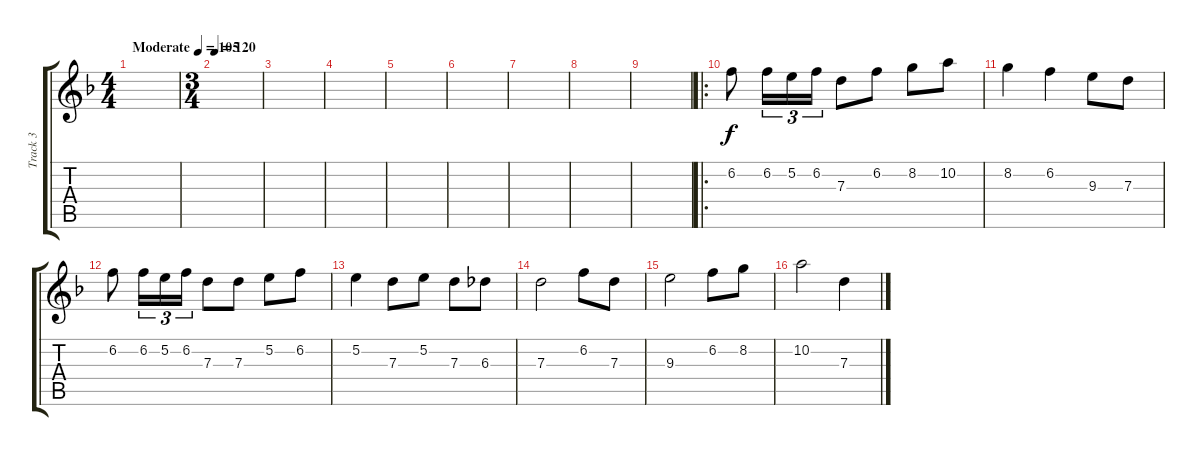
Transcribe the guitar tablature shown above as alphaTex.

\track ("Track 3" "Track 3") {instrument acousticguitarnylon}
\staff {score tabs}
\tuning (E4 B3 G3 D3 A2 E2) {hide}
\ts (4 4)
\tempo (105 "Moderate")
\clef g2
\ks dminor
|
\ts (3 4)
\tempo 120
|
|
|
|
|
|
|
|
\ro
6.2.8 6.2.16{tu (3 2)} 5.2.16{tu (3 2)} 6.2.16{tu (3 2)} 7.3.8 6.2.8 8.2.8 10.2.8 |
8.2.4 6.2.4 9.3.8 7.3.8 |
6.2.8 6.2.16{tu (3 2)} 5.2.16{tu (3 2)} 6.2.16{tu (3 2)} 7.3.8 7.3.8 5.2.8 6.2.8 |
5.2.4 7.3.8 5.2.8 7.3.8 6.3.8 |
7.3.2 6.2.8 7.3.8 |
9.3.2 6.2.8 8.2.8 |
10.2.2 7.3.4
